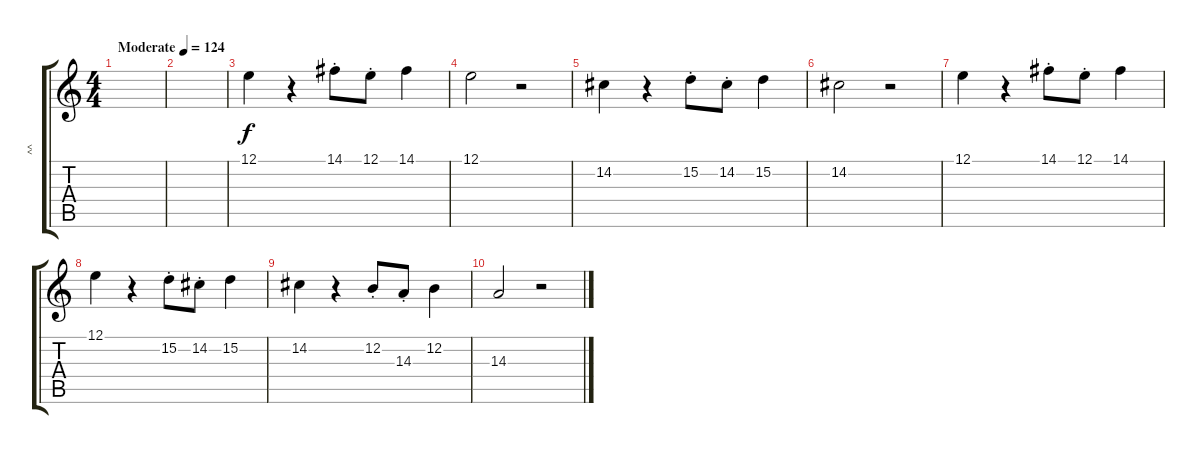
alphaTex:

\track ("^^" "^^") {instrument violin}
\staff {score tabs}
\tuning (E4 B3 G3 D3 A2 E2) {hide}
\ts (4 4)
\tempo (124 "Moderate")
\clef g2
\ks c
|
|
12.1.4 r.4 14.1{st}.8 12.1{st}.8 14.1.4 |
12.1.2 r.2 |
14.2.4 r.4 15.2{st}.8 14.2{st}.8 15.2.4 |
14.2.2 r.2 |
12.1.4 r.4 14.1{st}.8 12.1{st}.8 14.1.4 |
12.1.4 r.4 15.2{st}.8 14.2{st}.8 15.2.4 |
14.2.4 r.4 12.2{st}.8 14.3{st}.8 12.2.4 |
14.3.2 r.2
